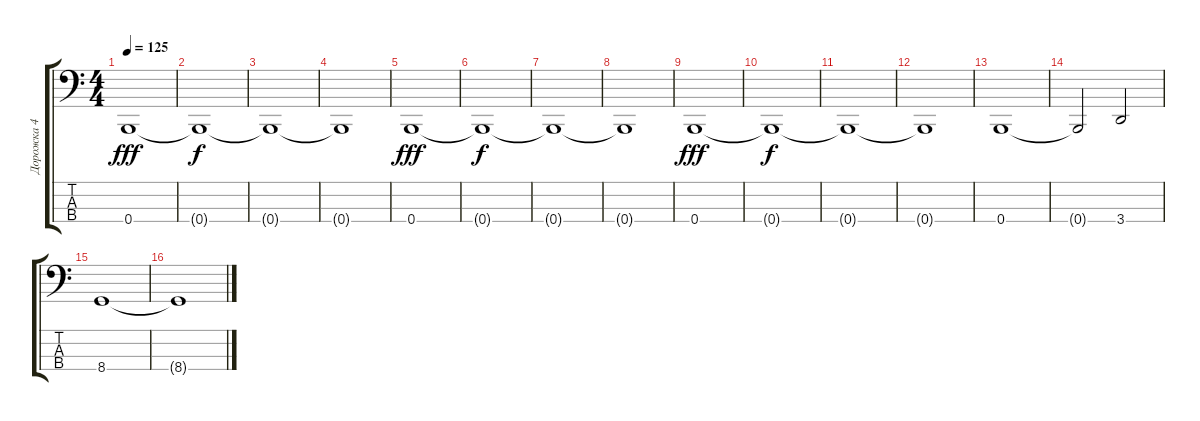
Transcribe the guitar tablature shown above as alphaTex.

\track ("Дорожка 4" "Дорожка 4") {instrument electricbassfinger}
\staff {score tabs}
\tuning (E2 B1 Gb1 B0) {hide}
\ts (4 4)
\tempo 125
\clef f4
\ks c
0.4.1{dy fff} |
0.4{t}.1{dy f} |
0.4{t}.1 |
0.4{t}.1 |
0.4.1{dy fff} |
0.4{t}.1{dy f} |
0.4{t}.1 |
0.4{t}.1 |
0.4.1{dy fff} |
0.4{t}.1{dy f} |
0.4{t}.1 |
0.4{t}.1 |
0.4.1 |
0.4{t}.2 3.4.2 |
8.4.1 |
8.4{t}.1
